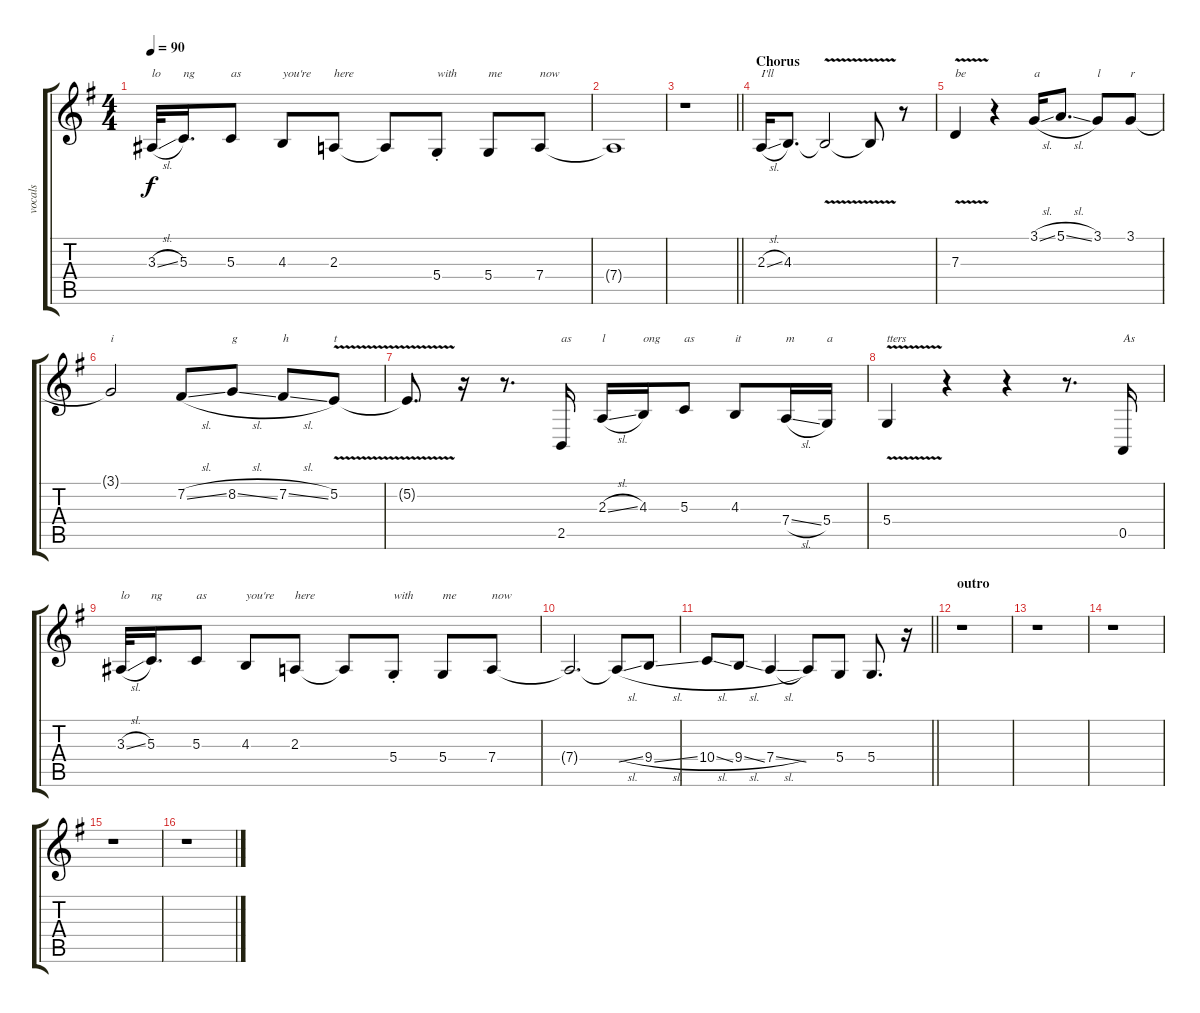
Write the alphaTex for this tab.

\track ("vocals" "vocals") {instrument lead2sawtooth}
\staff {score tabs}
\tuning (E4 B3 G3 D3 A2 E2) {hide}
\ts (4 4)
\tempo 90
\clef g2
\ks g
3.3{sl}.32{txt "lo" dy f} 5.3.16{d txt "ng"} 5.3.8{txt "as"} 4.3.8{txt "you're"} 2.3.8{txt "here"} 2.3{t}.8 5.4{st}.8{txt "with"} 5.4.8{txt "me"} 7.4.8{txt "now"} |
7.4{t}.1 |
\barLineRight lightlight
r.1 |
\section ("" "Chorus")
2.3{sl}.16{txt "I'll" balance 8} 4.3.8{d} 4.3{v t}.2 4.3{t}.8 r.8 |
7.3{v}.4{txt "be"} r.4 3.1{sl}.16{txt "a"} 5.1{sl}.8{d} 3.1.8{txt "l"} 3.1.8{txt "r"} |
3.1{t}.2{txt "i"} 7.2{sl}.8 8.2{sl}.8{txt "g"} 7.2{sl}.8{txt "h"} 5.2{v}.8{txt "t"} |
5.2{t}.8{d} r.16 r.8{d} 2.5.16{txt "as"} 2.3{sl}.16{txt "l"} 4.3.16{txt "ong"} 5.3.8{txt "as"} 4.3.8{txt "it"} 7.4{sl}.16{txt "m"} 5.4.16{txt "a"} |
5.4{v}.4{txt "tters"} r.4 r.4 r.8{d} 0.5.16{txt "As"} |
3.3{sl}.32{txt "lo"} 5.3.16{d txt "ng"} 5.3.8{txt "as"} 4.3.8{txt "you're"} 2.3.8{txt "here"} 2.3{t}.8 5.4{st}.8{txt "with"} 5.4.8{txt "me"} 7.4.8{txt "now"} |
7.4{t}.2{d} 7.4{sl t}.8 9.4{sl}.8 |
\barLineRight lightlight
10.4{sl}.8 9.4{sl}.8 7.4{sl}.4 7.4{t}.8 5.4.8 5.4.8{d} r.16 |
\section ("" "outro")
r.1 |
r.1 |
r.1 |
r.1 |
r.1
